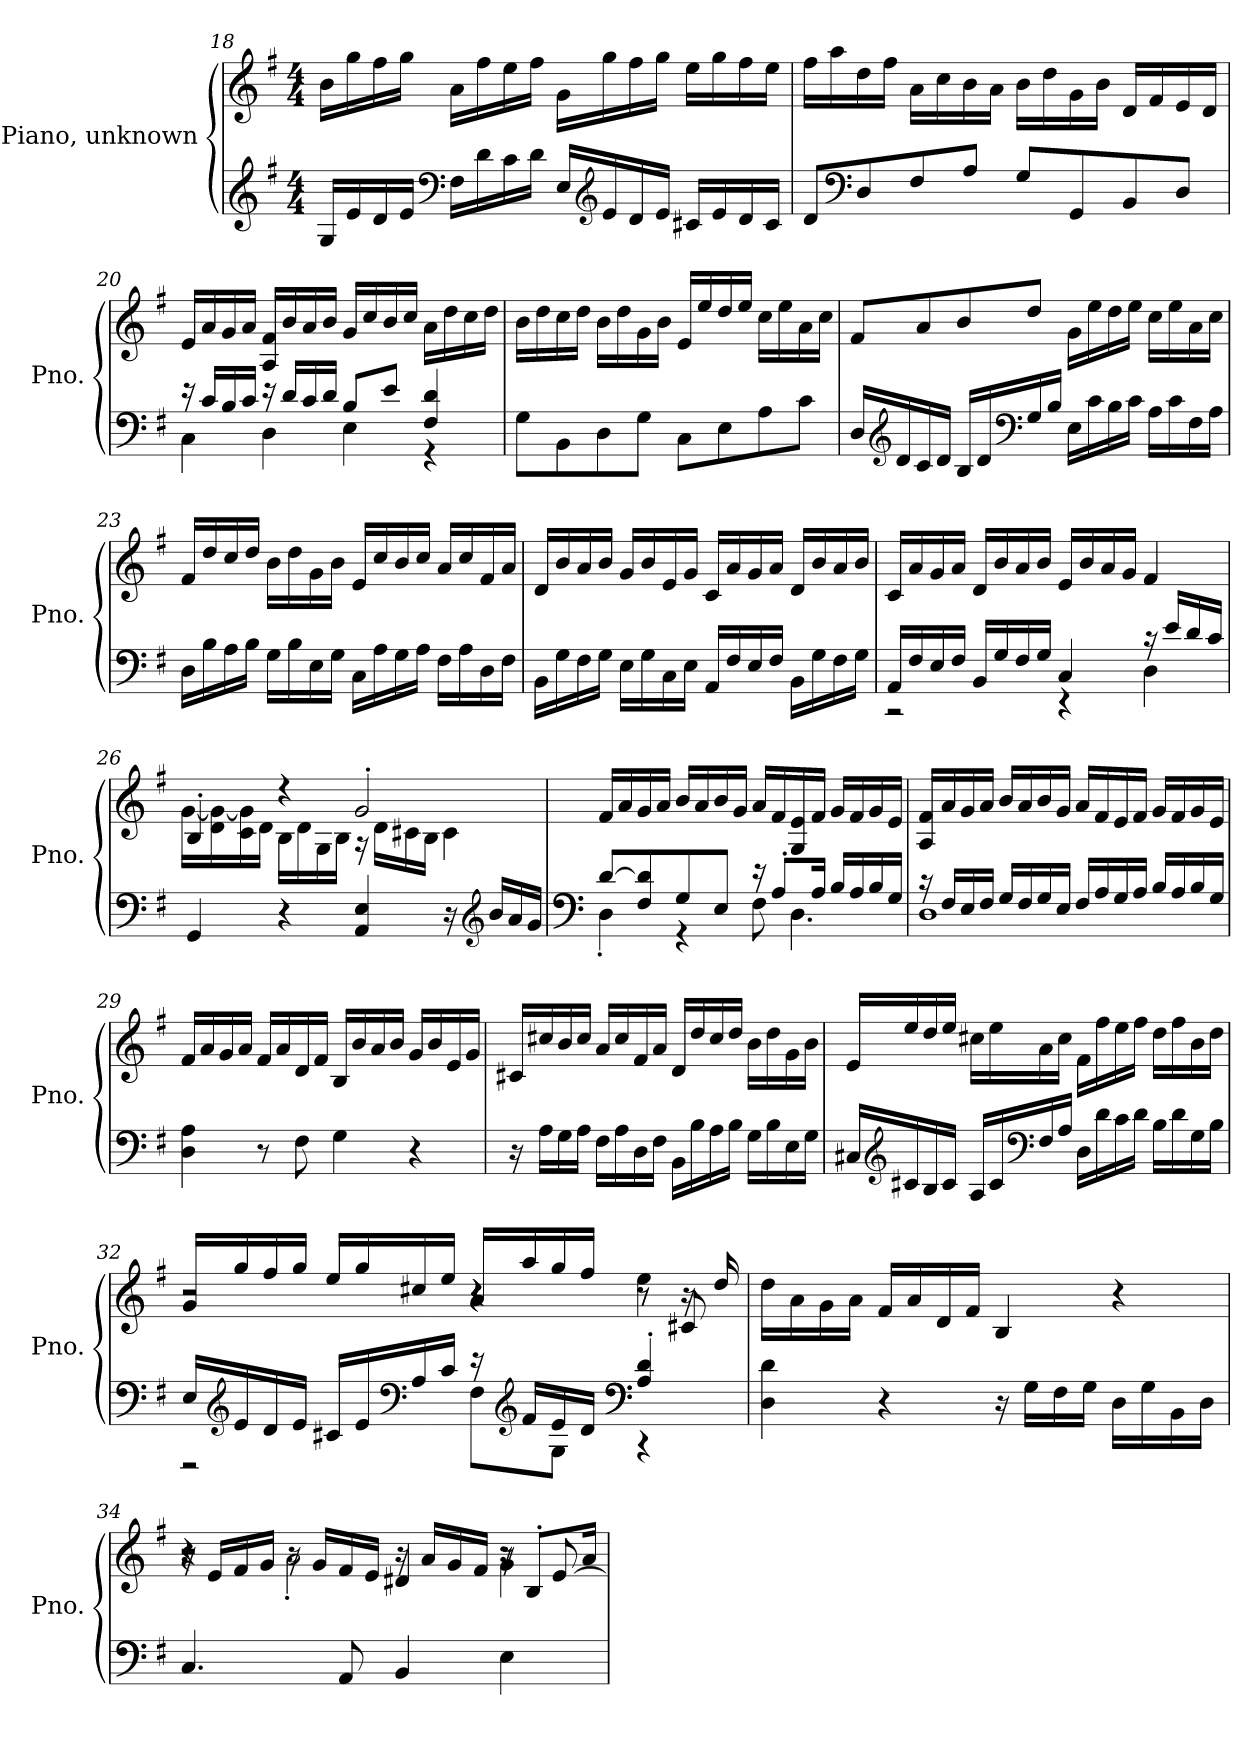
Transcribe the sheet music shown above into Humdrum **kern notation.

**kern	**kern
*part1	*part1
*staff2	*staff1
*I"Piano, unknown	*
*I'Pno.	*
!!LO:LB:g=z
*clefG2	*clefG2
*k[f#]	*k[f#]
*M4/4	*M4/4
=18	=18
16G/LL	16b\LL
16e/	16gg\
16d/	16ff#\
16e/JJ	16gg\JJ
*clefF4	*
16F#\LL	16a\LL
16d\	16ff#\
16c\	16ee\
16d\JJ	16ff#\JJ
16E/LL	16g\LL
*clefG2	*
16e/	16gg\
16d/	16ff#\
16e/JJ	16gg\JJ
16c#X/LL	16ee\LL
16e/	16gg\
16d/	16ff#\
16c#/JJ	16ee\JJ
=19	=19
8d/L	16ff#\LL
.	16aa\
*clefF4	*
8D/	16dd\
.	16ff#\JJ
8F#/	16a\LL
.	16cc\
8A/J	16b\
.	16a\JJ
8G/L	16b\LL
.	16dd\
8GG/	16g\
.	16b\JJ
8BB/	16d/LL
.	16f#/
8D/J	16e/
.	16d/JJ
!!LO:LB:g=z
=20	=20
*^	*
16r	4C\	16e/LL
16c/LL	.	16a/
16B/	.	16g/
16c/JJ	.	16a/JJ
16r	4D\	16A/ 16f#/LL
16d/LL	.	16b/
16c/	.	16a/
16d/JJ	.	16b/JJ
8B/L	4E\	16g/LL
.	.	16cc/
8e/J	.	16b/
.	.	16cc/JJ
4F#/ 4d/	4r	16a\LL
.	.	16dd\
.	.	16cc\
.	.	16dd\JJ
*v	*v	*
=21	=21
8G\L	16b\LL
.	16dd\
8BB\	16cc\
.	16dd\JJ
8D\	16b\LL
.	16dd\
8G\J	16g\
.	16b\JJ
8C\L	16e/LL
.	16ee/
8E\	16dd/
.	16ee/JJ
8A\	16cc\LL
.	16ee\
8c\J	16a\
.	16cc\JJ
!!LO:LB:g=z
=22	=22
16D/LL	8f#/L
*clefG2	*
16d/	.
16c/	8a/
16d/JJ	.
16B/LL	8b/
16d/	.
*clefF4	*
16G/	8dd/J
16B/JJ	.
16E\LL	16g\LL
16c\	16ee\
16B\	16dd\
16c\JJ	16ee\JJ
16A\LL	16cc\LL
16c\	16ee\
16F#\	16a\
16A\JJ	16cc\JJ
=23	=23
16D\LL	16f#/LL
16B\	16dd/
16A\	16cc/
16B\JJ	16dd/JJ
16G\LL	16b\LL
16B\	16dd\
16E\	16g\
16G\JJ	16b\JJ
16C\LL	16e/LL
16A\	16cc/
16G\	16b/
16A\JJ	16cc/JJ
16F#\LL	16a/LL
16A\	16cc/
16D\	16f#/
16F#\JJ	16a/JJ
!!LO:LB:g=z
=24	=24
16BB\LL	16d/LL
16G\	16b/
16F#\	16a/
16G\JJ	16b/JJ
16E\LL	16g/LL
16G\	16b/
16C\	16e/
16E\JJ	16g/JJ
16AA/LL	16c/LL
16F#/	16a/
16E/	16g/
16F#/JJ	16a/JJ
16BB\LL	16d/LL
16G\	16b/
16F#\	16a/
16G\JJ	16b/JJ
=25	=25
*^	*
16AA/LL	2r	16c/LL
16F#/	.	16a/
16E/	.	16g/
16F#/JJ	.	16a/JJ
16BB/LL	.	16d/LL
16G/	.	16b/
16F#/	.	16a/
16G/JJ	.	16b/JJ
4C/	4r	16e/LL
.	.	16b/
.	.	16a/
.	.	16g/JJ
16r	4D\	4f#/
16e/LL	.	.
16d/	.	.
16c/JJ	.	.
*v	*v	*
!!LO:PB:g=z
=26	=26
*	*^
4GG/	4B'/	[16g\LL
.	.	16d\ 16g\_
.	.	16c\ 16g\]
.	.	16d\JJ
4r	4r	16B\LL
.	.	16d\
.	.	16G\
.	.	16B\JJ
4AA/ 4E/	2g'/	16r
.	.	16d\LL
.	.	16c#X\
.	.	16B\JJ
16r	.	4c#\
*clefG2	*	*
16b/LL	.	.
16a/	.	.
16g/JJ	.	.
*	*v	*v
=27	=27
*clefF4	*
*^	*
[8d/L	4D'\	16f#/LL
.	.	16a/
8F#/ 8d/]	.	16g/
.	.	16a/JJ
8G/	4r	16b/LL
.	.	16a/
8E/J	.	16b/
.	.	16g/JJ
16r	8F#\	16a/LL
8A'/L	.	16f#/
.	4.D\	16G/ 16e/
16A/Jk	.	16f#/JJ
16B/LL	.	16g/LL
16A/	.	16f#/
16B/	.	16g/
16G/JJ	.	16e/JJ
!!LO:LB:g=z
=28	=28	=28
16r	1D	16A/ 16f#/LL
16F#/LL	.	16a/
16E/	.	16g/
16F#/JJ	.	16a/JJ
16G/LL	.	16b/LL
16F#/	.	16a/
16G/	.	16b/
16E/JJ	.	16g/JJ
16F#/LL	.	16a/LL
16A/	.	16f#/
16G/	.	16e/
16A/JJ	.	16f#/JJ
16B/LL	.	16g/LL
16A/	.	16f#/
16B/	.	16g/
16G/JJ	.	16e/JJ
*v	*v	*
=29	=29
4D\ 4A\	16f#/LL
.	16a/
.	16g/
.	16a/JJ
8r	16f#/LL
.	16a/
8F#\	16d/
.	16f#/JJ
4G\	16B/LL
.	16b/
.	16a/
.	16b/JJ
4r	16g/LL
.	16b/
.	16e/
.	16g/JJ
!!LO:LB:g=z
=30	=30
16r	16c#X/LL
16A\LL	16cc#X/
16G\	16b/
16A\JJ	16cc#/JJ
16F#\LL	16a/LL
16A\	16cc#/
16D\	16f#/
16F#\JJ	16a/JJ
16BB\LL	16d/LL
16B\	16dd/
16A\	16cc#/
16B\JJ	16dd/JJ
16G\LL	16b\LL
16B\	16dd\
16E\	16g\
16G\JJ	16b\JJ
=31	=31
16C#X/LL	16e/LL
*clefG2	*
16c#X/	16ee/
16B/	16dd/
16c#/JJ	16ee/JJ
16A/LL	16cc#X\LL
16c#/	16ee\
*clefF4	*
16F#/	16a\
16A/JJ	16cc#\JJ
16D\LL	16f#\LL
16d\	16ff#\
16c#\	16ee\
16d\JJ	16ff#\JJ
16B\LL	16dd\LL
16d\	16ff#\
16G\	16b\
16B\JJ	16dd\JJ
!!LO:LB:g=z
=32	=32
*^	*^
*	*	*	*^
16E/LL	2r	16g/LL	2r	2r
*clefG2	*	*	*	*
16e/	.	16gg/	.	.
16d/	.	16ff#/	.	.
16e/JJ	.	16gg/JJ	.	.
16c#X/LL	.	16ee/LL	.	.
16e/	.	16gg/	.	.
*clefF4	*	*	*	*
16A/	.	16cc#X/	.	.
16c#/JJ	.	16ee/JJ	.	.
16r	8F#\L	16a/LL	4r	4r
*clefG2	*	*	*	*
16f#/LL	.	16aa/	.	.
16e/	8G\J	16gg/	.	.
16d/JJ	.	16ff#/JJ	.	.
*clefF4	*	*	*	*
4A/' 4d/'	4r	8r	4ee\	8r
.	.	16r	.	8c#X/
.	.	16dd/	.	.
*v	*v	*	*	*
*	*v	*v	*v
=33	=33
4D\ 4d\	16dd\LL
.	16a\
.	16g\
.	16a\JJ
4r	16f#/LL
.	16a/
.	16d/
.	16f#/JJ
16r	4B/
16G\LL	.
16F#\	.
16G\JJ	.
16D\LL	4r
16G\	.
16BB\	.
16D\JJ	.
!!LO:LB:g=z
=34	=34
*	*^
*	*	*^
4.C/	16r	4r	2r
.	16e/LL	.	.
.	16f#/	.	.
.	16g/JJ	.	.
.	16r	2a'\	.
.	16g/LL	.	.
8AA/	16f#/	.	.
.	16e/JJ	.	.
4BB/	16r	.	4d#X/
.	16a/LL	.	.
.	16g/	.	.
.	16f#/JJ	.	.
4E\	16r	4g\	8r
.	8B'/L	.	.
.	.	.	[8e/
.	16a/Jk	.	.
*	*v	*v	*v
=	=
*-	*-
